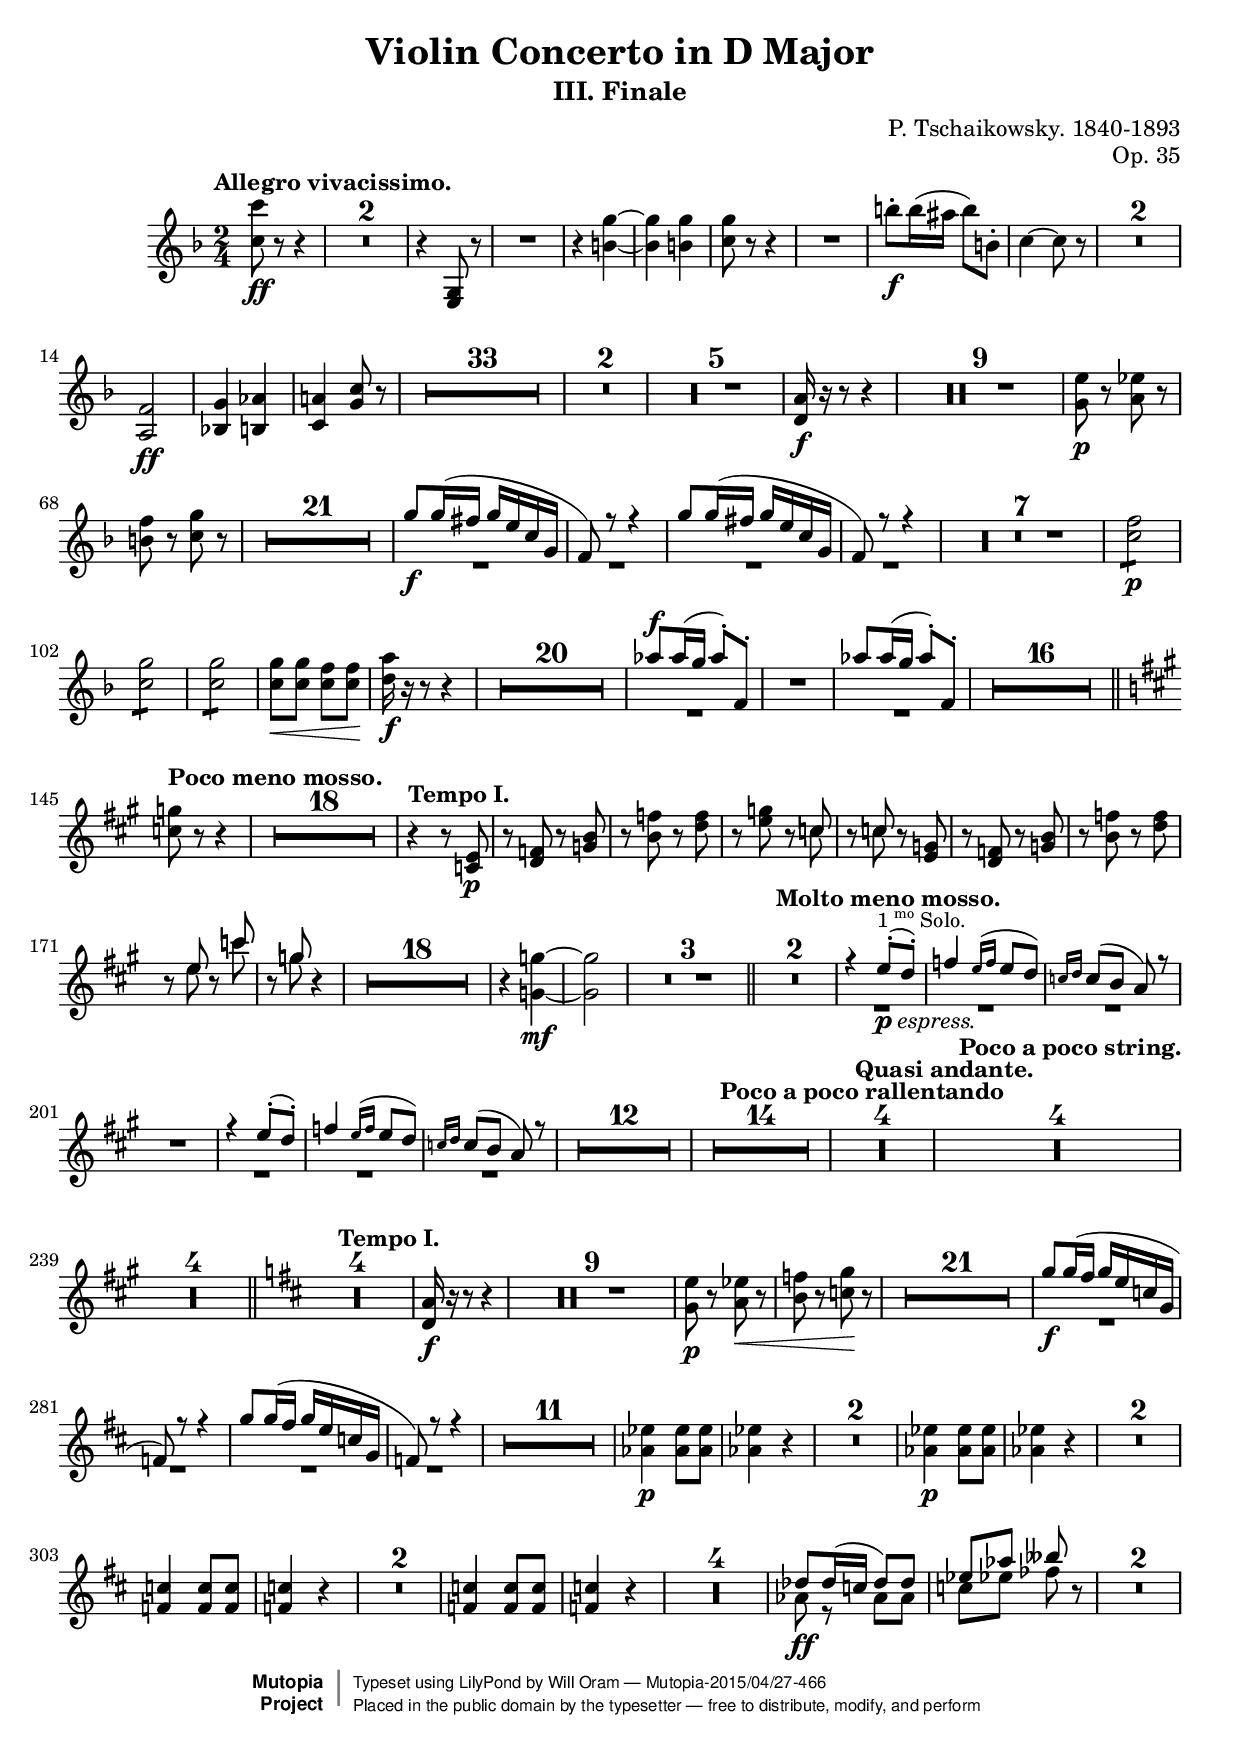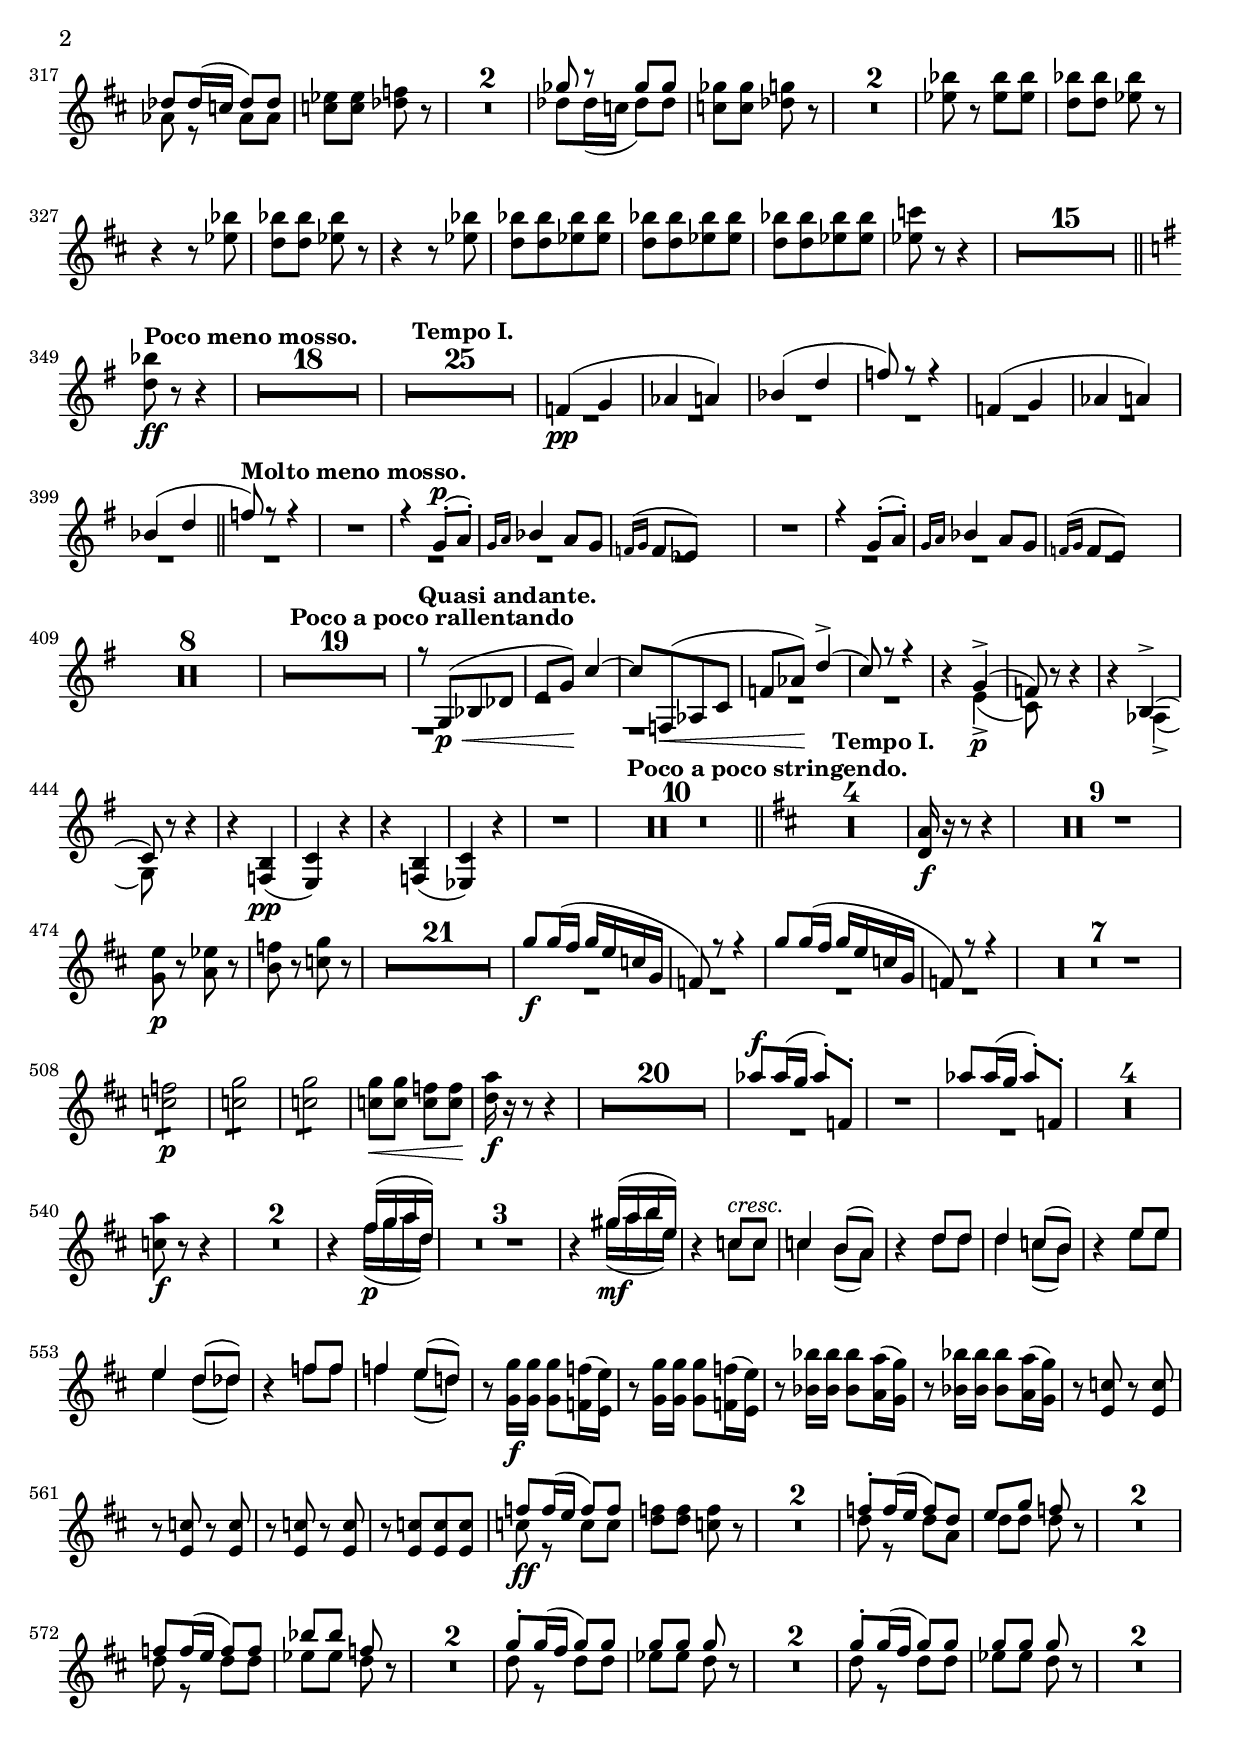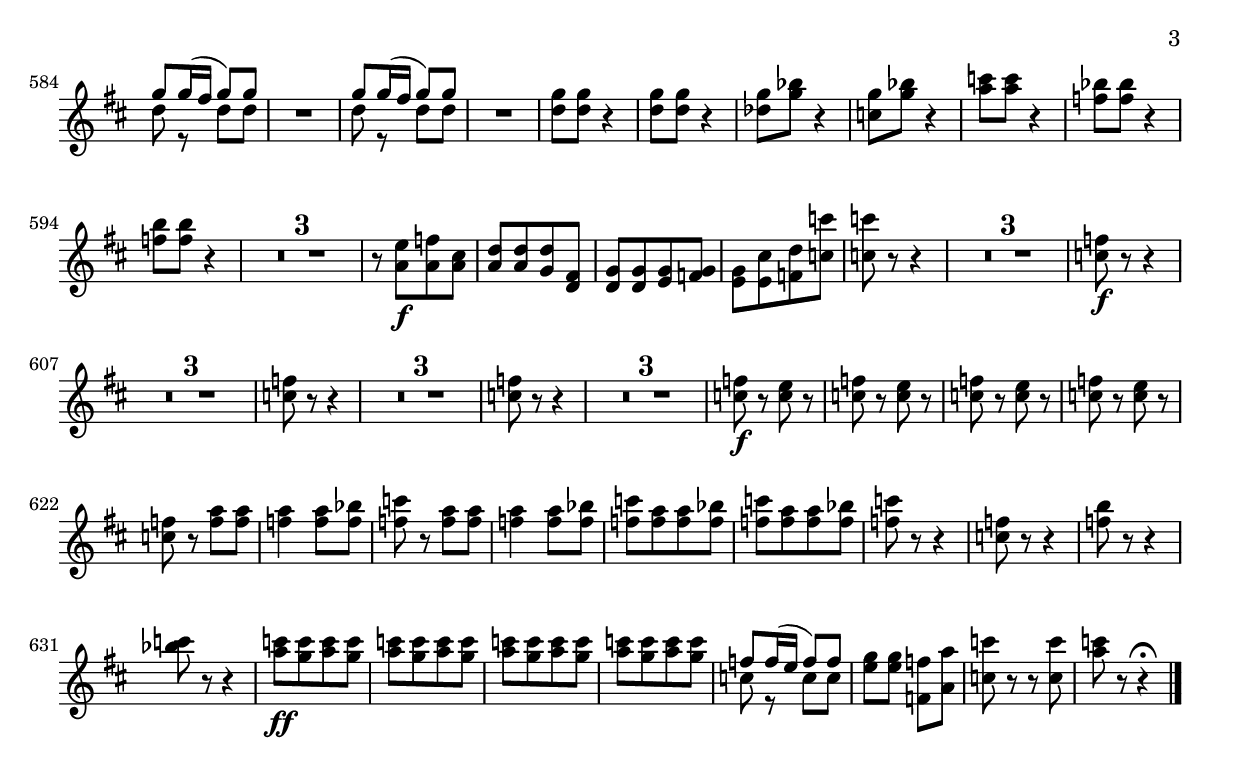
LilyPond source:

\version "2.18.0"
\include "english.ly"
\include "../defs.ily"
\include "global.ily"
\include "header.ily"

\version "2.18.2"

theClarinets =  \relative a' {
	\transposition a
	
	\clef "treble"
	\key f \major
	
	< c c' >8\ff r r4
	
	R1*2/4*2
	
	r4 < e,, g >8 r
	R1*2/4
	r4 < b'' g' >4~
	< b g' > < b g' >
	< c g' >8 r r4
	R1*2/4
	b'8-.\f[ b16( asharp] b8)[ b,-.]
	c4~ c8 r
	
	R1*2/4*2
	
	< a, f' >2\ff
	< bflat! g' >4 < b aflat' >
	< c a'! > < g' c >8 r
	
	R1*2/4*40
	
	< d a' >16\f r r8 r4
	
	R1*2/4*9
	
	< g e' >8\p r < a eflat' > r
	< b f' > r < c g' > r
	
	R1*2/4*21
	
	<< { g'8\f[ g16( fsharp] g[ e c g] } \\ { R1*2/4 } >>
	<< { f8) r r4 } \\ { R1*2/4 } >>
	<< { g'8[ g16( fsharp] g[ e c g] } \\ { R1*2/4 } >>
	<< { f8) r r4 } \\ { R1*2/4 } >>
	
	R1*2/4*7
	
	< c' f >2:8\p
	< c g' >2:
	< c g' >2:
	< c g' >8[\< < c g' >] < c f >[ < c f >]\!
	< d a' >16\f r r8 r4
	
	R1*2/4*20
	
	<< { aflat'8^\f[ aflat16^( g] aflat8-.)[ f,-.] } \\ { R1*2/4 } >>
	R1*2/4
	<< { aflat'8[ aflat16^( g] aflat8-.)[ f,-.] } \\ { R1*2/4 } >>
	
	R1*2/4*16
	
%	\key c \major
	
	< c' g' >8 r r4
	
	R1*2/4*18
	
	r4 r8 < c, e >8\p
	r < d f > r < g b >
	r < b f' > r < d f >
	r < e g > r << c8 \\ c8 >>
	r8 << c8 \\ c8 >> r < e, g >8
	r < d f > r < g b >
	r < b f' > r < d f >
	r << e8 \\ e8 >> r << c'8 \\ c8 >>
	r8 << g8 \\ g8 >> r4
	
	R1*2/4*18
	
	r4 < g, g' >4\mf~
	< g g' >2
	
	R1*2/4*5
	
	<< { r4 e'8-.[(_\markup { \dynamic p \italic espress. }
		^\markup { \smaller {1\super{mo} Solo.}} d-.]) } \\ { R1*2/4 } >>
	<< { f4 \grace { e16[( f] } e8[ d]) } \\ { R1*2/4 } >>
	<< { \grace { c16[ d] } c8[( b] a) r } \\ { R1*2/4 } >>
	R1*2/4
	<< { r4 e'8-.[( d-.]) } \\ { R1*2/4 } >>
	<< { f4 \grace { e16[( f] } e8[ d]) } \\ { R1*2/4 } >>
	<< { \grace { c16[ d] } c8[( b] a) r } \\ { R1*2/4 } >>
	
	R1*2/4*38
%	\key f \major
	R1*2/4*4
	
	< d, a' >16\f r r8 r4
	
	R1*2/4*9
	
	< g e' >8\p r < a eflat' >\< r
	< b f' > r < c g' >\! r
	
	R1*2/4*21
	
	<< { g'8\f[ g16( fsharp] g[ e c g] } \\ { R1*2/4 } >>
	<< { f8) r r4 } \\ { R1*2/4 } >>
	<< { g'8[ g16( fsharp] g[ e c g] } \\ { R1*2/4 } >>
	<< { f8) r r4 } \\ { R1*2/4 } >>
	
	R1*2/4*11
	
	< aflat eflat' >4\p < aflat eflat' >8[ < aflat eflat' >]
	< aflat eflat' >4 r
	
	R1*2/4*2
	
	< aflat eflat' >4\p < aflat eflat' >8[ < aflat eflat' >]
	< aflat eflat' >4 r
	
	R1*2/4*2
	
	< f c' >4 < f c' >8[ < f c' >]
	< f c' >4 r
	
	R1*2/4*2
	
	< f c' >4 < f c' >8[ < f c' >]
	< f c' >4 r
	
	R1*2/4*4
	
	<< { dflat'8[ dflat16( c] dflat8)[ dflat] } \\ { aflat8\ff r aflat[ aflat] } >>
	<< { eflat'8[ aflat] bflatflat } \\ { c,8[ eflat!] fflat } >> r8
	
	R1*2/4*2
	
	<< { dflat8[ dflat16( c] dflat8)[ dflat] } \\ { aflat8 r aflat[ aflat] } >>
	< c eflat >8[ < c eflat >] < dflat f > r
	
	R1*2/4*2
	
	<< { gflat8 r gflat[ gflat] } \\ { dflat8[ dflat16( c] dflat8)[ dflat] } >>
	< c gflat' >[ < c gflat' >] < dflat g > r
	
	R1*2/4*2
	
	< eflat bflat' >8 r < eflat bflat' >[ < eflat bflat' >]
	< d bflat' >[ < d bflat' >] < eflat bflat' > r
	
	r4 r8 < eflat bflat' >
	< d bflat' >[ < d bflat' >] < eflat bflat' > r
	r4 r8 < eflat bflat' >
	< d bflat' >[ < d bflat' > < eflat bflat' > < eflat bflat' >]
	< d bflat' >[ < d bflat' > < eflat bflat' > < eflat bflat' >]
	< d bflat' >[ < d bflat' > < eflat bflat' > < eflat bflat' >]
	< eflat c' > r r4
	
	R1*2/4*15
	
%	\key bflat \major
	
	< d bflat' >8\ff r r4
	
	R1*2/4*43
	
	<< { f,4\pp( g } \\ { R1*2/4 } >>
	<< { aflat4 a) } \\ { R1*2/4 } >>
	<< { bflat4( d } \\ { R1*2/4 } >>
	<< { f8) r r4 } \\ { R1*2/4 } >>
	<< { f,4( g } \\ { R1*2/4 } >>
	<< { aflat4 a) } \\ { R1*2/4 } >>
	<< { bflat4( d } \\ { R1*2/4 } >>
	<< { f8) r r4 } \\ { R1*2/4 } >>
	
	%%% MOLTO MENO MOSSO %%%
	
	R1*2/4
	<< { r4 g,8-.^\p[( a-.]) } \\ { R1*2/4 } >>
	<< { \grace { g16[ a] } bflat4 a8[ g] } \\ { R1*2/4 } >>
	<< { \grace { f16[^( g] } f8[ eflat]^) } \\ { R1*2/4 } >>
	R1*2/4
	<< { r4 g8-.[( a-.]) } \\ { R1*2/4 } >>
	<< { \grace { g16[ a] } bflat4 a8[ g] } \\ { R1*2/4 } >>
	<< { \grace { f16[^( g] } f8[ e]^) } \\ { R1*2/4 } >>
	
	R1*2/4*27
	
	<< { r8 g,\p[^(\< bflat dflat] } \\ { d,1*2/4\rest } >>
	<< { e'8[ g]^)\! c4~ } \\ { c,1*2/4\rest } >>
	<< { c'8[ f,,^(\< aflat c] } \\ { d,1*2/4\rest } >>
	<< { f'8[ aflat]^)\! d4^>( } \\ { R1*2/4 } >>
	<< { c8) r r4 } \\ { R1*2/4 } >>
	r4 << { g4^>( } \\ { e4_>\p( } >>
	<< f8) \\ c8) >> r8 r4
	r4 << { b4^>( } \\ { aflat_>( } >>
	<< c8) \\ g8) >> r8 r4
	r4 < f b >\pp(
	< e c' >) r
	r4 < f b >(
	< eflat c' >) r
	
	R1*2/4*11
%	\key f \major
	R1*2/4*4
	
	< d' a' >16\f r r8 r4
	
	R1*2/4*9
	
	< g e' >8\p r < a eflat' > r
	< b f' > r < c g' > r
	
	R1*2/4*21
	
	<< { g'8\f[ g16( fsharp] g[ e c g] } \\ { R1*2/4 } >>
	<< { f8) r r4 } \\ { R1*2/4 } >>
	<< { g'8[ g16( fsharp] g[ e c g] } \\ { R1*2/4 } >>
	<< { f8) r r4 } \\ { R1*2/4 } >>
	
	R1*2/4*7
	
	< c' f >2:8\p
	< c g' >2:
	< c g' >2:
	< c g' >8[\< < c g' >] < c f >[ < c f >]\!
	< d a' >16\f r r8 r4
	
	R1*2/4*20
	
	<< { aflat'8^\f[ aflat16^( g] aflat8-.)[ f,-.] } \\ { R1*2/4 } >>
	R1*2/4
	<< { aflat'8[ aflat16^( g] aflat8-.)[ f,-.] } \\ { R1*2/4 } >>
	
	R1*2/4*4
	
	< c' a' >8\f r r4
	
	R1*2/4*2
	
	r4 << { fsharp16[( g a d,]) } \\ { fsharp\p[( g a d,]) } >>
	
	R1*2/4*3
	
	r4 << { gsharp16[( a b e,]) } \\ { gsharp16\mf[( a b e,]) } >>
	r4 << { c8[^\cr c] } \\ { c8[ c] } >>
	<< { c4 b8[( a]) } \\ { c4 b8[( a]) } >>
	r4 << { d8[ d] } \\ { d8[ d] } >>
	<< { d4 c8[( b]) } \\ { d4 c8[( b]) } >>
	r4 << { e8[ e] } \\ { e8[ e] } >>
	<< { e4 d8[( dflat]) } \\ { e4 d8[( dflat]) } >>
	r4 << { f8[ f] } \\ { f8[ f] } >>
	<< { f4 e8[( d!]) } \\ { f4 e8[( d]) } >>
	r8 < g, g' >16\f[ < g g' >] < g g' >8[ < f f' >16( < e e' >])
	r8 < g g' >16[ < g g' >] < g g' >8[ < f f' >16( < e e' >])
	r8 < bflat' bflat' >16[ < bflat bflat' >] < bflat bflat' >8[ < a a' >16( < g g' >])
	r8 < bflat bflat' >16[ < bflat bflat' >] < bflat bflat' >8[ < a a' >16( < g g' >])
	r8 < e c' > r < e c' >
	r < e c' > r < e c' >
	r < e c' > r < e c' >
	r < e c' >[ < e c' > < e c' >]
	<< { f'8[ f16( e] f8)[ f] } \\ { c8\ff r c[ c] } >>
	< d f >8[ < d f >] < c f > r
	
	R1*2/4*2
	
	<< { f8-.[ f16( e] f8)[ d] } \\ { d8 r d[ a] } >>
	<< { e'8[ g] f } \\ { d8[ d] d } >> r8
	
	R1*2/4*2
	
	<< { f8[ f16( e] f8)[ f] } \\ { d8 r d[ d] } >>
	<< { bflat'8[ bflat] f } \\ { eflat8[ eflat] d } >> r8
	
	R1*2/4*2
	
	<< { g8-.[ g16( fsharp] g8)[ g] } \\ { d8 r d[ d] } >>
	<< { g8[ g] g } \\ { eflat8[ eflat] d } >> r8
	
	R1*2/4*2
	
	<< { g8-.[ g16( fsharp] g8)[ g] } \\ { d8 r d[ d] } >>
	<< { g8[ g] g } \\ { eflat8[ eflat] d } >> r8
	
	R1*2/4*2
	
	<< { g8[ g16( fsharp] g8)[ g] } \\ { d8 r d[ d] } >>
	R1*2/4
	<< { g8[ g16( fsharp] g8)[ g] } \\ { d8 r d[ d] } >>
	R1*2/4
	< d g >8[ < d g >] r4
	< d g >8[ < d g >] r4
	< dflat g >8[ < g bflat >] r4
	< c, g' >8[ < g' bflat >] r4
	< a c >8[ < a c >] r4
	< f bflat >8[ < f bflat >] r4
	< f b >8[ < f b >] r4
	
	R1*2/4*3
	
	r8 < a, e' >\f[ < a f' > < a csharp >]
	< a d >[ < a d > < g d' > < d fsharp >]
	< d g >[ < d g > < e g > < f g >]
	< e g >[ < e csharp' > < f d' > < c'! c'! >]
	< c! c'! > r r4
	
	R1*2/4*3
	
	< c f >8\f r r4
	
	R1*2/4*3
	
	< c f >8 r r4
	
	R1*2/4*3
	
	< c f >8 r r4
	
	R1*2/4*3
	
	< c f >8\f r < c e > r
	< c f > r < c e > r
	< c f > r < c e > r
	< c f > r < c e > r
	< c f > r < f a >[ < f a >]
	< f a >4 < f a >8[ < f bflat >]
	< f c' > r < f a >[ < f a >]
	< f a >4 < f a >8[ < f bflat >]
	< f c' >[ < f a > < f a > < f bflat >]
	< f c' >[ < f a > < f a > < f bflat >]
	< f c' > r r4
	< c f >8 r r4
	< f b >8 r r4
	< bflat! c >8 r r4
	< a c >8\ff[ < g c > < a c > < g c >]
	< a c >8[ < g c > < a c > < g c >]
	< a c >8[ < g c > < a c > < g c >]
	< a c >8[ < g c > < a c > < g c >]
	<< { f8[ f16( e] f8)[ f] } \\ { c8 r c[ c] } >>
	< e g >8[ < e g >] < f, f' >[ < a a' >]
	< c c' > r r < c c' >
	< a' c > r r4\fermata

}

	
\score {
	\context Staff ="clarinetti" <<
      	\barlines
      	\theClarinets >>
	
	\header {
		instrument = "Clarinetti (A)"
	}

}
